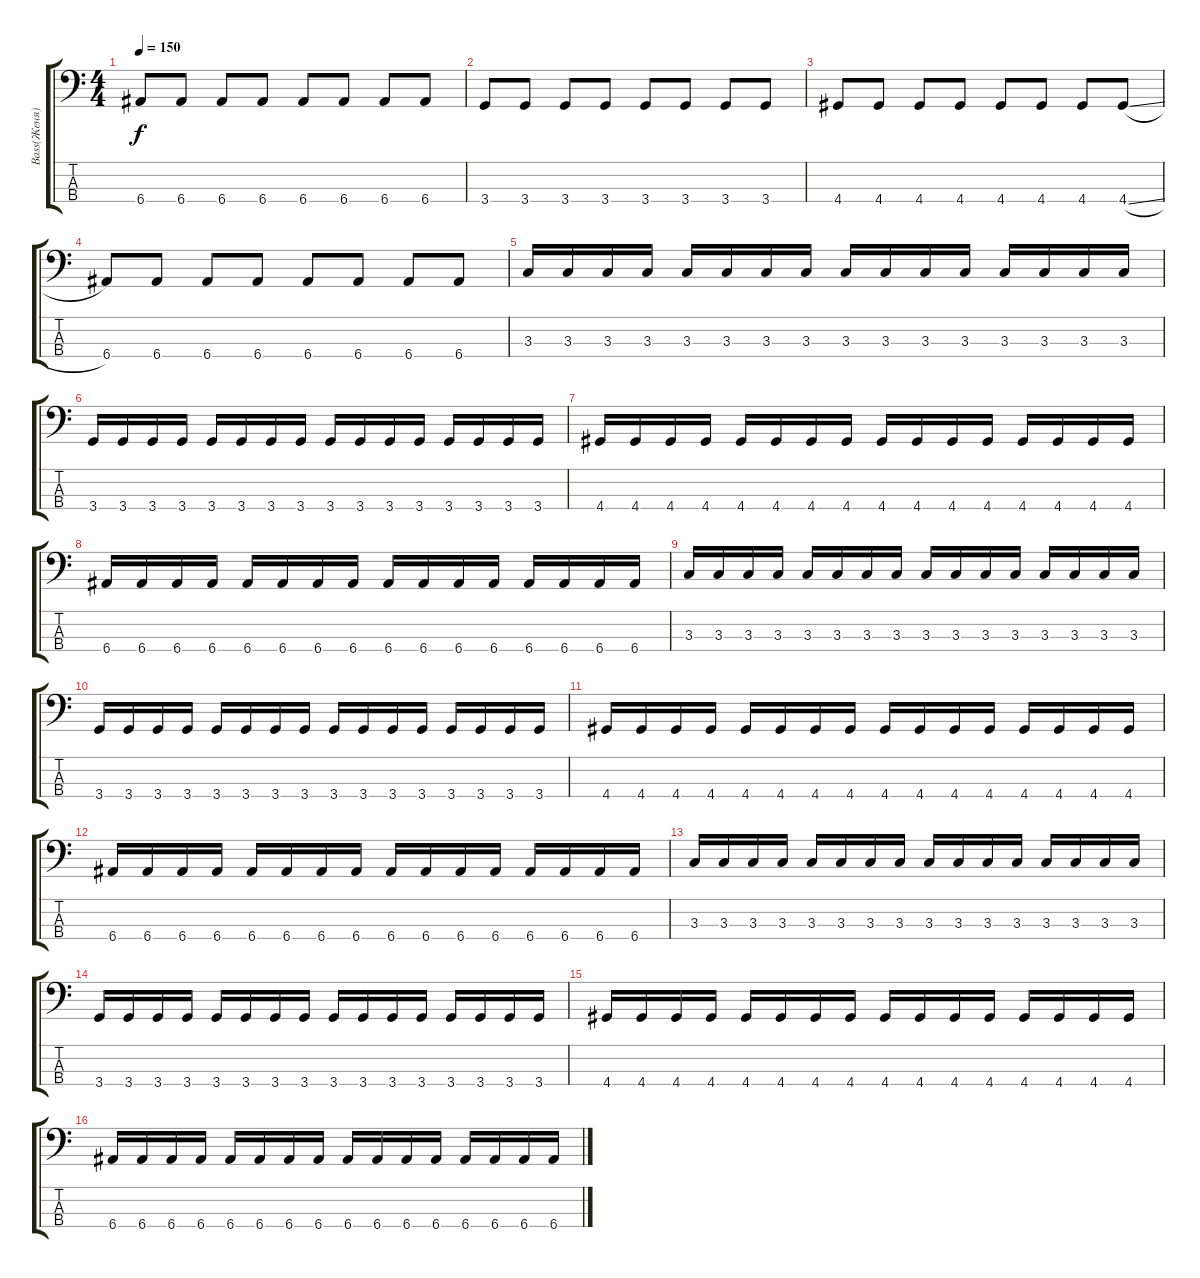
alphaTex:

\track ("Bass(Женя)" "Bass(Женя)") {instrument electricbassfinger}
\staff {score tabs}
\tuning (G2 D2 A1 E1) {hide}
\ts (4 4)
\tempo 150
\clef f4
\ks c
6.4.8{dy f} 6.4.8 6.4.8 6.4.8 6.4.8 6.4.8 6.4.8 6.4.8 |
3.4.8 3.4.8 3.4.8 3.4.8 3.4.8 3.4.8 3.4.8 3.4.8 |
4.4.8 4.4.8 4.4.8 4.4.8 4.4.8 4.4.8 4.4.8 4.4{sl}.8 |
6.4.8 6.4.8 6.4.8 6.4.8 6.4.8 6.4.8 6.4.8 6.4.8 |
3.3.16 3.3.16 3.3.16 3.3.16 3.3.16 3.3.16 3.3.16 3.3.16 3.3.16 3.3.16 3.3.16 3.3.16 3.3.16 3.3.16 3.3.16 3.3.16 |
3.4.16 3.4.16 3.4.16 3.4.16 3.4.16 3.4.16 3.4.16 3.4.16 3.4.16 3.4.16 3.4.16 3.4.16 3.4.16 3.4.16 3.4.16 3.4.16 |
4.4.16 4.4.16 4.4.16 4.4.16 4.4.16 4.4.16 4.4.16 4.4.16 4.4.16 4.4.16 4.4.16 4.4.16 4.4.16 4.4.16 4.4.16 4.4.16 |
6.4.16 6.4.16 6.4.16 6.4.16 6.4.16 6.4.16 6.4.16 6.4.16 6.4.16 6.4.16 6.4.16 6.4.16 6.4.16 6.4.16 6.4.16 6.4.16 |
3.3.16 3.3.16 3.3.16 3.3.16 3.3.16 3.3.16 3.3.16 3.3.16 3.3.16 3.3.16 3.3.16 3.3.16 3.3.16 3.3.16 3.3.16 3.3.16 |
3.4.16 3.4.16 3.4.16 3.4.16 3.4.16 3.4.16 3.4.16 3.4.16 3.4.16 3.4.16 3.4.16 3.4.16 3.4.16 3.4.16 3.4.16 3.4.16 |
4.4.16 4.4.16 4.4.16 4.4.16 4.4.16 4.4.16 4.4.16 4.4.16 4.4.16 4.4.16 4.4.16 4.4.16 4.4.16 4.4.16 4.4.16 4.4.16 |
6.4.16 6.4.16 6.4.16 6.4.16 6.4.16 6.4.16 6.4.16 6.4.16 6.4.16 6.4.16 6.4.16 6.4.16 6.4.16 6.4.16 6.4.16 6.4.16 |
3.3.16 3.3.16 3.3.16 3.3.16 3.3.16 3.3.16 3.3.16 3.3.16 3.3.16 3.3.16 3.3.16 3.3.16 3.3.16 3.3.16 3.3.16 3.3.16 |
3.4.16 3.4.16 3.4.16 3.4.16 3.4.16 3.4.16 3.4.16 3.4.16 3.4.16 3.4.16 3.4.16 3.4.16 3.4.16 3.4.16 3.4.16 3.4.16 |
4.4.16 4.4.16 4.4.16 4.4.16 4.4.16 4.4.16 4.4.16 4.4.16 4.4.16 4.4.16 4.4.16 4.4.16 4.4.16 4.4.16 4.4.16 4.4.16 |
6.4.16 6.4.16 6.4.16 6.4.16 6.4.16 6.4.16 6.4.16 6.4.16 6.4.16 6.4.16 6.4.16 6.4.16 6.4.16 6.4.16 6.4.16 6.4.16
